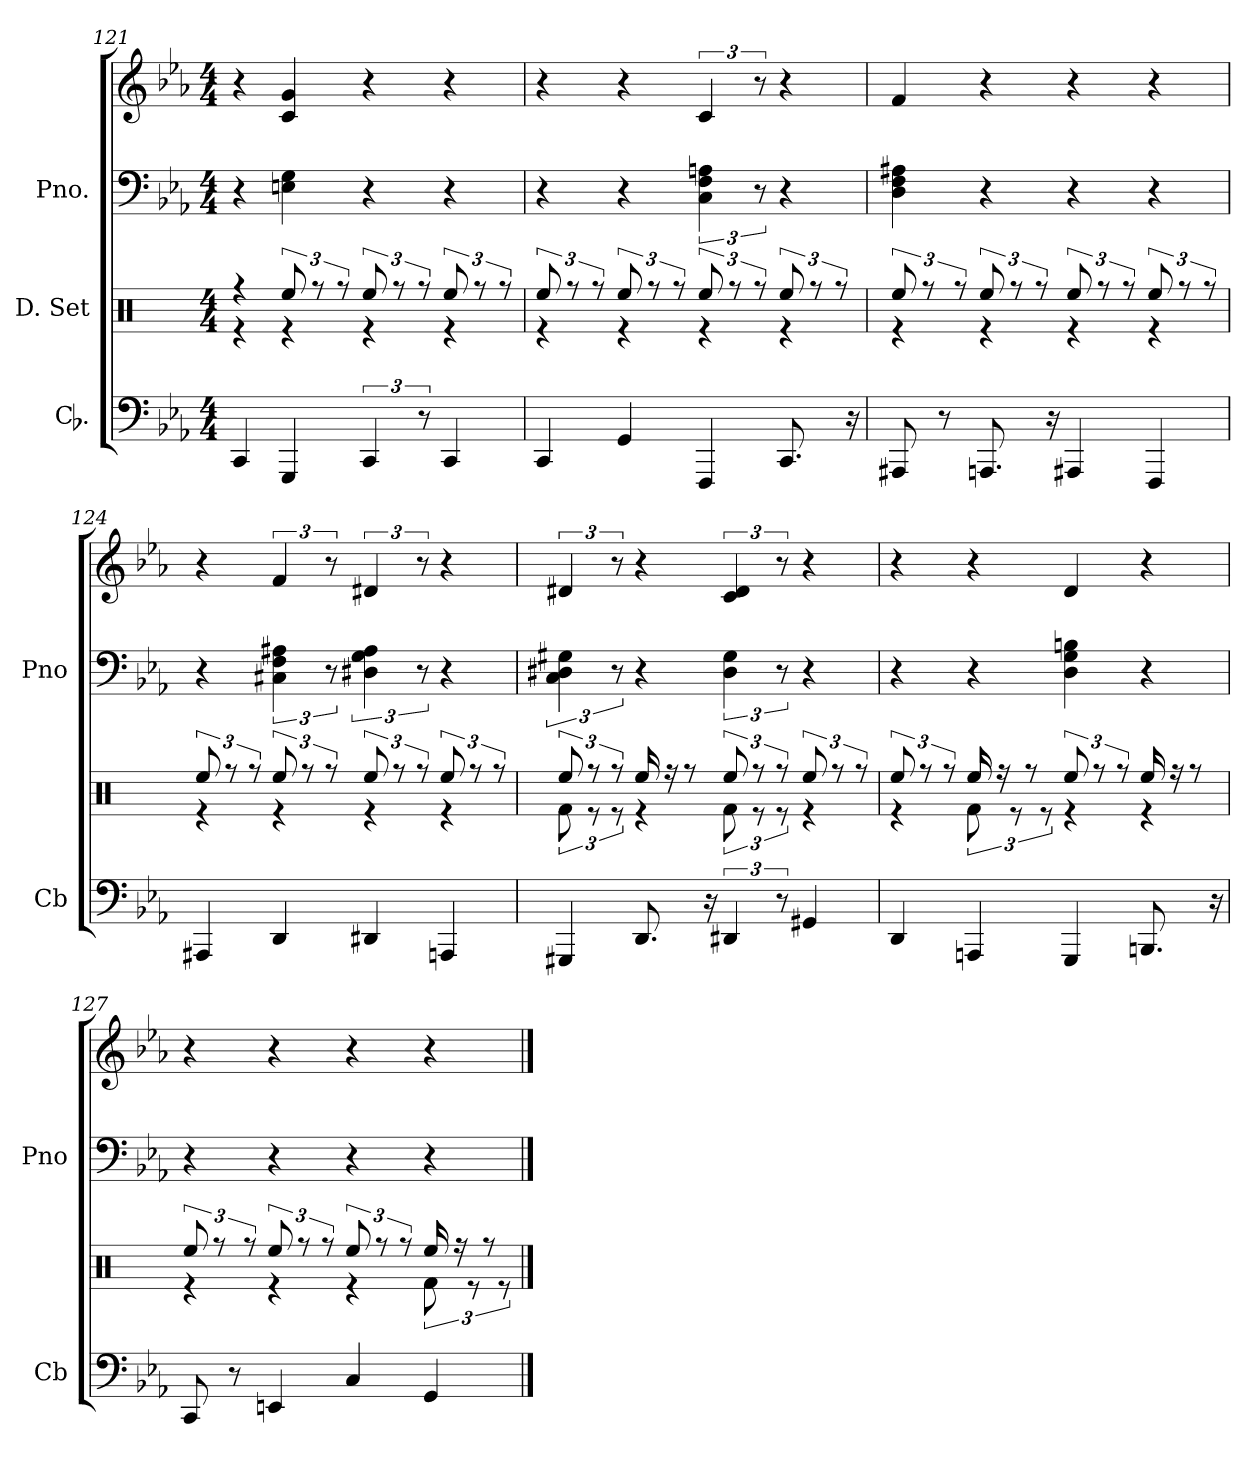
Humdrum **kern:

**kern	**kern	**kern	**kern
*part3	*part2	*part1	*part1
*staff4	*staff3	*staff2	*staff1
*I"Cb.	*I"D. Set	*I"Pno.	*
*I'Cb	*	*I'Pno	*
*clefF4	*clefX	*clefF4	*clefG2
*k[b-e-a-]	*k[]	*k[b-e-a-]	*k[b-e-a-]
*M4/4	*M4/4	*M4/4	*M4/4
=121	=121	=121	=121
*	*^	*	*
4CC	4re	4rff	4r	4r
4GGG	4re	12Ree/	4En 4G	4c 4g
.	.	12rff	.	.
.	.	12rff	.	.
6CC	4re	12Ree/	4r	4r
.	.	12rff	.	.
12r	.	12rff	.	.
4CC	4re	12Ree/	4r	4r
.	.	12rff	.	.
.	.	12rff	.	.
=122	=122	=122	=122	=122
4CC	4re	12Ree/	4r	4r
.	.	12rff	.	.
.	.	12rff	.	.
4GG	4re	12Ree/	4r	4r
.	.	12rff	.	.
.	.	12rff	.	.
4FFF	4re	12Ree/	6C 6F 6An	6c
.	.	12rff	.	.
.	.	12rff	12r	12r
8.CC	4re	12Ree/	4r	4r
.	.	12rff	.	.
.	.	12rff	.	.
16r	.	.	.	.
=123	=123	=123	=123	=123
8AAA#X	4re	12Ree/	4D 4F 4A#X	4f
.	.	12rff	.	.
8r	.	.	.	.
.	.	12rff	.	.
8.AAAn	4re	12Ree/	4r	4r
.	.	12rff	.	.
.	.	12rff	.	.
16r	.	.	.	.
4AAA#X	4re	12Ree/	4r	4r
.	.	12rff	.	.
.	.	12rff	.	.
4FFF	4re	12Ree/	4r	4r
.	.	12rff	.	.
.	.	12rff	.	.
=124	=124	=124	=124	=124
4AAA#X	4re	12Ree/	4r	4r
.	.	12rff	.	.
.	.	12rff	.	.
4DD	4re	12Ree/	6C#X 6F 6A#X	6f
.	.	12rff	.	.
.	.	12rff	12r	12r
4DD#X	4re	12Ree/	6D#X 6G 6A#	6d#X
.	.	12rff	.	.
.	.	12rff	12r	12r
4AAAn	4re	12Ree/	4r	4r
.	.	12rff	.	.
.	.	12rff	.	.
=125	=125	=125	=125	=125
4GGG#X	12Rf\	12Ree/	6C 6D#X 6G#X	6d#X
.	12re	12rff	.	.
.	12re	12rff	12r	12r
8.DD	4re	16Ree/	4r	4r
.	.	16rff	.	.
.	.	8rff	.	.
16r	.	.	.	.
6DD#X	12Rf\	12Ree/	6D# 6G#	6c 6d#
.	12re	12rff	.	.
12r	12re	12rff	12r	12r
4GG#X	4re	12Ree/	4r	4r
.	.	12rff	.	.
.	.	12rff	.	.
=126	=126	=126	=126	=126
4DD	4re	12Ree/	4r	4r
.	.	12rff	.	.
.	.	12rff	.	.
4AAAn	12Rf\	16Ree/	4r	4r
.	.	16rff	.	.
.	12re	.	.	.
.	.	8rff	.	.
.	12re	.	.	.
4GGG	4re	12Ree/	4D 4G 4Bn	4d
.	.	12rff	.	.
.	.	12rff	.	.
8.BBBn	4re	16Ree/	4r	4r
.	.	16rff	.	.
.	.	8rff	.	.
16r	.	.	.	.
=127	=127	=127	=127	=127
8CC	4re	12Ree/	4r	4r
.	.	12rff	.	.
8r	.	.	.	.
.	.	12rff	.	.
4EEn	4re	12Ree/	4r	4r
.	.	12rff	.	.
.	.	12rff	.	.
4C	4re	12Ree/	4r	4r
.	.	12rff	.	.
.	.	12rff	.	.
4GG	12Rf\	16Ree/	4r	4r
.	.	16rff	.	.
.	12re	.	.	.
.	.	8rff	.	.
.	12re	.	.	.
*	*v	*v	*	*
==	==	==	==
*-	*-	*-	*-
